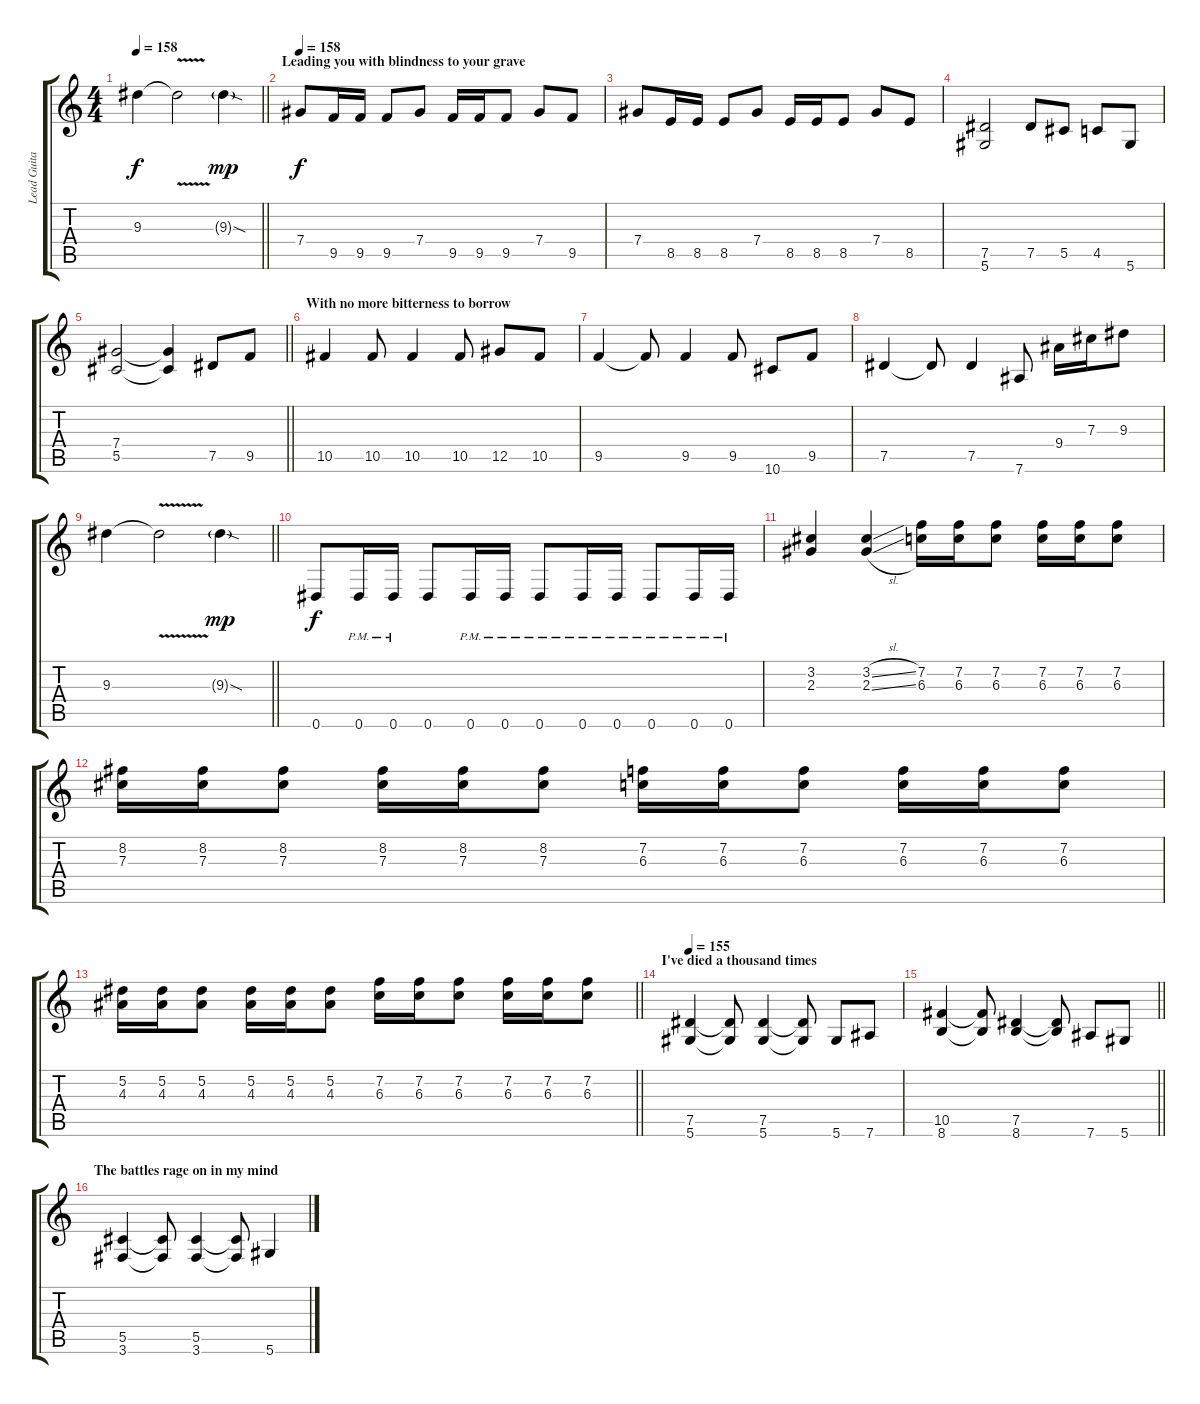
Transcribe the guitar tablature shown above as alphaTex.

\track ("Lead Guitar" "Lead Guita") {instrument overdrivenguitar}
\staff {score tabs}
\tuning (Eb4 Bb3 Gb3 Db3 Ab2 Eb2) {hide}
\ts (4 4)
\tempo 158
\clef g2
\barLineRight lightlight
\ks c
9.3.4{dy f} 9.3{v t}.2 9.3{sod g}.4{dy mp} |
\section ("" "Leading you with blindness to your grave")
\tempo 160
\tempo 158
7.4.8{dy f} 9.5.16 9.5.16 9.5.8 7.4.8 9.5.16 9.5.16 9.5.8 7.4.8 9.5.8 |
7.4.8 8.5.16 8.5.16 8.5.8 7.4.8 8.5.16 8.5.16 8.5.8 7.4.8 8.5.8 |
(7.5 5.6).2 7.5.8 5.5.8 4.5.8 5.6.8 |
\barLineRight lightlight
(7.4 5.5).2 (7.4{t} 5.5{t}).4 7.5.8 9.5.8 |
\section ("" "With no more bitterness to borrow")
10.5.4 10.5.8 10.5.4 10.5.8 12.5.8 10.5.8 |
9.5.4 9.5{t}.8 9.5.4 9.5.8 10.6.8 9.5.8 |
7.5.4 7.5{t}.8 7.5.4 7.6.8 9.4.16 7.3.16 9.3.8 |
\barLineRight lightlight
9.3.4 9.3{v t}.2 9.3{sod g}.4{dy mp} |
0.6.8{dy f} 0.6{pm}.16 0.6{pm}.16 0.6.8 0.6{pm}.16 0.6{pm}.16 0.6{pm}.8 0.6{pm}.16 0.6{pm}.16 0.6{pm}.8 0.6{pm}.16 0.6{pm}.16 |
(3.2 2.3).4 (3.2{sl} 2.3{sl}).4 (7.2 6.3).16 (7.2 6.3).16 (7.2 6.3).8 (7.2 6.3).16 (7.2 6.3).16 (7.2 6.3).8 |
(8.2 7.3).16 (8.2 7.3).16 (8.2 7.3).8 (8.2 7.3).16 (8.2 7.3).16 (8.2 7.3).8 (7.2 6.3).16 (7.2 6.3).16 (7.2 6.3).8 (7.2 6.3).16 (7.2 6.3).16 (7.2 6.3).8 |
\barLineRight lightlight
(5.2 4.3).16 (5.2 4.3).16 (5.2 4.3).8 (5.2 4.3).16 (5.2 4.3).16 (5.2 4.3).8 (7.2 6.3).16 (7.2 6.3).16 (7.2 6.3).8 (7.2 6.3).16 (7.2 6.3).16 (7.2 6.3).8 |
\section ("" "I've died a thousand times")
\tempo 155
(7.5 5.6).4 (7.5{t} 5.6{t}).8 (7.5 5.6).4 (7.5{t} 5.6{t}).8 5.6.8 7.6.8 |
\barLineRight lightlight
(10.5 8.6).4 (10.5{t} 8.6{t}).8 (7.5 8.6).4 (7.5{t} 8.6{t}).8 7.6.8 5.6.8 |
\section ("" "The battles rage on in my mind")
(5.5 3.6).4 (5.5{t} 3.6{t}).8 (5.5 3.6).4 (5.5{t} 3.6{t}).8 5.6.4
